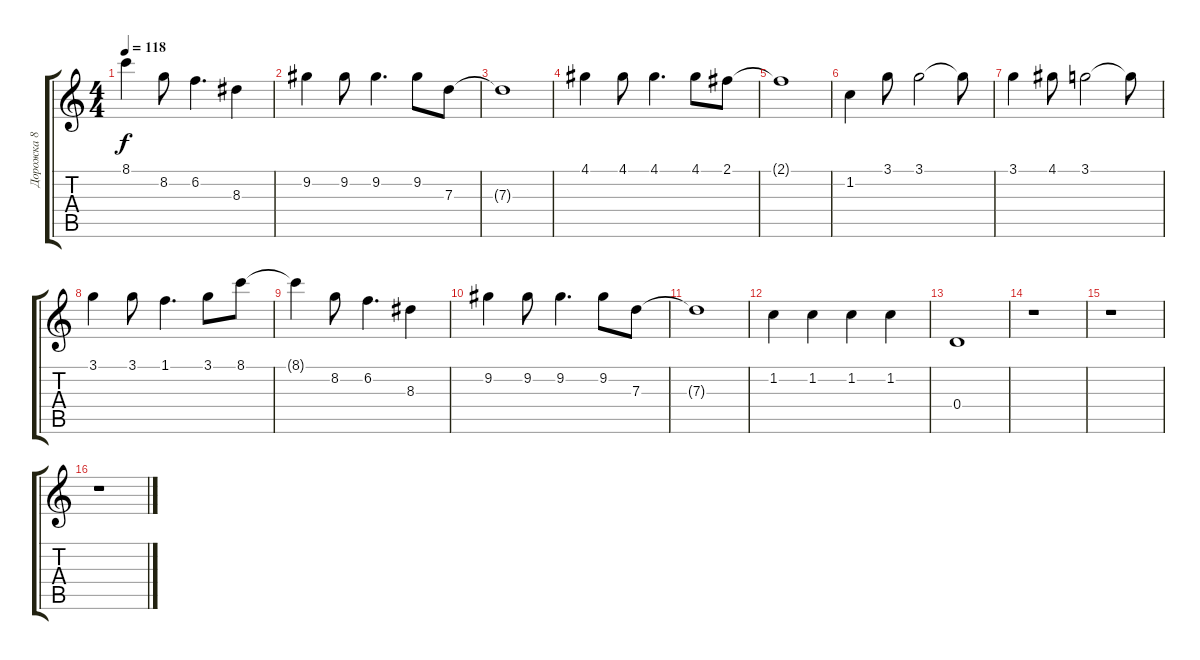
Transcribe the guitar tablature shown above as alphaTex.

\track ("Дорожка 8" "Дорожка 8") {instrument guitarharmonics}
\staff {score tabs}
\tuning (E4 B3 G3 D3 A2 E2) {hide}
\ts (4 4)
\tempo 118
\clef g2
\ks c
8.1{t}.4{dy f} 8.2.8 6.2.4{d} 8.3.4 |
9.2.4 9.2.8 9.2.4{d} 9.2.8 7.3.8 |
7.3{t}.1 |
4.1.4 4.1.8 4.1.4{d} 4.1.8 2.1.8 |
2.1{t}.1 |
1.2.4 3.1.8 3.1.2 3.1{t}.8 |
3.1.4 4.1.8 3.1.2 3.1{t}.8 |
3.1.4 3.1.8 1.1.4{d} 3.1.8 8.1.8 |
8.1{t}.4 8.2.8 6.2.4{d} 8.3.4 |
9.2.4 9.2.8 9.2.4{d} 9.2.8 7.3.8 |
7.3{t}.1 |
1.2.4 1.2.4 1.2.4 1.2.4 |
0.4.1 |
r.1 |
r.1 |
r.1
